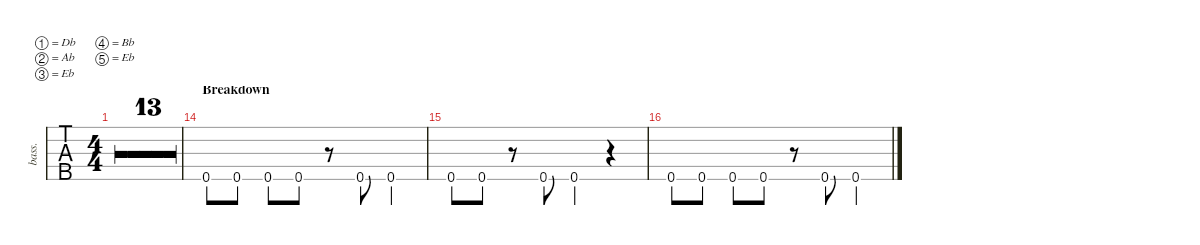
\defaultSystemsLayout 4
\hideDynamics
\bracketExtendMode nobrackets
\track ("Bass" "bass.") {multiBarRest instrument electricbassfinger}
\staff {tabs}
\tuning (Db2 Ab1 Eb1 Bb0 Eb0)
\ts (4 4)
\tempo 192
\clef f4
\ottava 8vb
\simile firstofdouble
\ks c
|
\simile secondofdouble
|
\simile firstofdouble
|
\simile secondofdouble
|
\simile firstofdouble
|
\simile secondofdouble
|
\simile firstofdouble
|
\simile secondofdouble
|
\simile firstofdouble
|
\simile secondofdouble
|
\simile firstofdouble
|
\simile secondofdouble
|
r.1{beam Down} |
\section ("" "Breakdown")
0.5{acc #}.8{beam Up} 0.5{acc #}.8{beam Up} 0.5{acc #}.8{beam Up} 0.5{acc #}.8{beam Up} r.8{beam Down} 0.5{acc #}.8{beam Up} 0.5{st acc #}.4{beam Up} |
0.5{acc #}.8{beam Up} 0.5{acc #}.8{beam Up} r.8{beam Down} 0.5{acc #}.8{beam Up} 0.5{st acc #}.4{beam Up} r.4{beam Down} |
0.5{acc #}.8{beam Up} 0.5{acc #}.8{beam Up} 0.5{acc #}.8{beam Up} 0.5{acc #}.8{beam Up} r.8{beam Down} 0.5{acc #}.8{beam Up} 0.5{st acc #}.4{beam Up}
